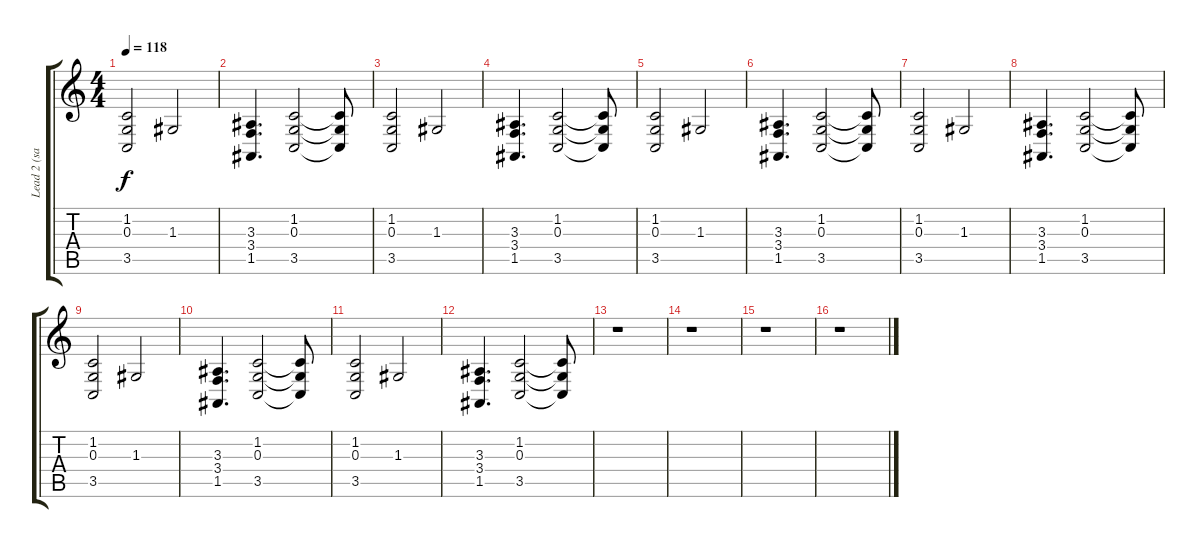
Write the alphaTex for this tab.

\track ("Lead 2 (sawtooth)" "Lead 2 (sa") {instrument lead2sawtooth}
\staff {score tabs}
\tuning (E4 B3 G3 D3 A2 E2) {hide}
\ts (4 4)
\tempo 118
\clef g2
\ks c
(1.2 0.3 3.5).2{dy f} 1.3.2 |
(3.3 3.4 1.5).4{d} (1.2 0.3 3.5).2 (1.2{t} 0.3{t} 3.5{t}).8 |
(1.2 0.3 3.5).2 1.3.2 |
(3.3 3.4 1.5).4{d} (1.2 0.3 3.5).2 (1.2{t} 0.3{t} 3.5{t}).8 |
(1.2 0.3 3.5).2 1.3.2 |
(3.3 3.4 1.5).4{d} (1.2 0.3 3.5).2 (1.2{t} 0.3{t} 3.5{t}).8 |
(1.2 0.3 3.5).2 1.3.2 |
(3.3 3.4 1.5).4{d} (1.2 0.3 3.5).2 (1.2{t} 0.3{t} 3.5{t}).8 |
(1.2 0.3 3.5).2 1.3.2 |
(3.3 3.4 1.5).4{d} (1.2 0.3 3.5).2 (1.2{t} 0.3{t} 3.5{t}).8 |
(1.2 0.3 3.5).2 1.3.2 |
(3.3 3.4 1.5).4{d} (1.2 0.3 3.5).2 (1.2{t} 0.3{t} 3.5{t}).8 |
r.1 |
r.1 |
r.1 |
r.1
